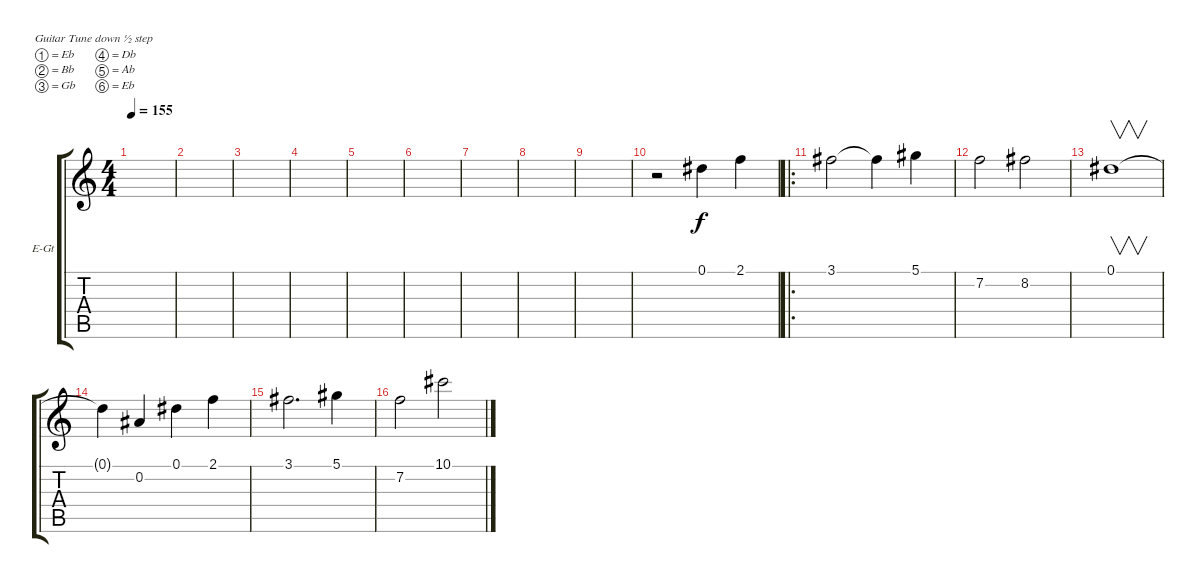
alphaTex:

\defaultSystemsLayout 4
\bracketExtendMode groupsimilarinstruments
\firstSystemTrackNameOrientation horizontal
\otherSystemsTrackNameOrientation horizontal
\track ("Electric Guitar" "E-Gt") {instrument distortionguitar}
\staff {score tabs}
\tuning (Eb4 Bb3 Gb3 Db3 Ab2 Eb2)
\ts (4 4)
\tempo 155
\clef g2
\scale
0.333333
\ks c
|
\scale
0.333333 |
\scale
0.333333 |
\scale
0.333333 |
\scale
0.333333 |
\scale
0.333333 |
\scale
0.333333 |
\scale
0.333333 |
\scale
0.333333 |
\scale
0.333333 r.2 0.1.4 2.1.4 |
\ro
\scale
0.333333 3.1.2 3.1{t}.4 5.1.4 |
\scale
0.333333 7.2.2 8.2.2 |
\scale
0.333333 0.1.1{v} |
\scale
0.333333 0.1{t}.4 0.2.4 0.1.4 2.1.4 |
\scale
0.333333 3.1.2{d} 5.1.4 |
\scale
0.333333 7.2.2 10.1.2
